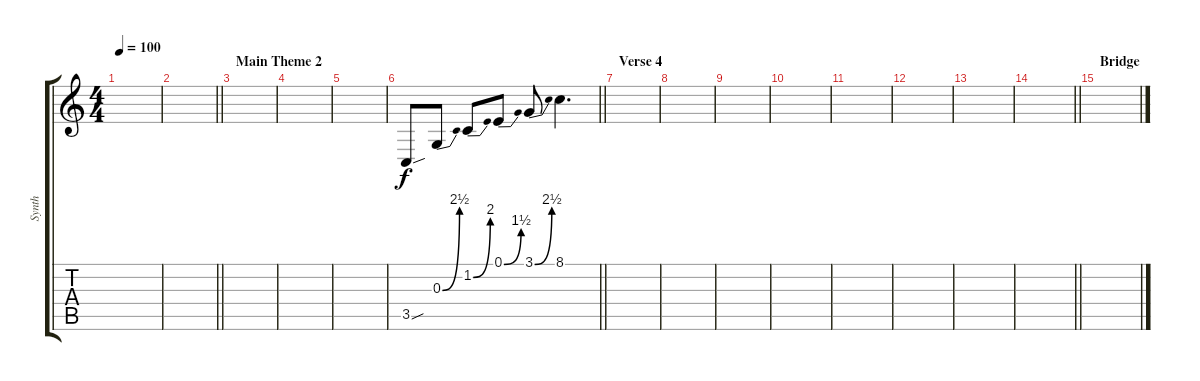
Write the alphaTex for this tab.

\track ("Synth" "Synth") {instrument lead2sawtooth}
\staff {score tabs}
\tuning (E4 B3 G3 D3 A2 E2) {hide}
\ts (4 4)
\tempo 100
\clef g2
\ks c
|
\barLineRight lightlight
|
\section ("" "Main Theme 2")
|
|
|
\barLineRight lightlight
3.5{sou}.8 0.3{be (bend 0 0 60 10)}.8 1.2{be (bend 0 0 60 8)}.8 0.1{be (bend 0 0 60 6)}.8 3.1{be (bend 0 0 60 10)}.8 8.1.4{d} |
\section ("" "Verse 4")
|
|
|
|
|
|
|
\barLineRight lightlight
|
\section ("" "Bridge")
